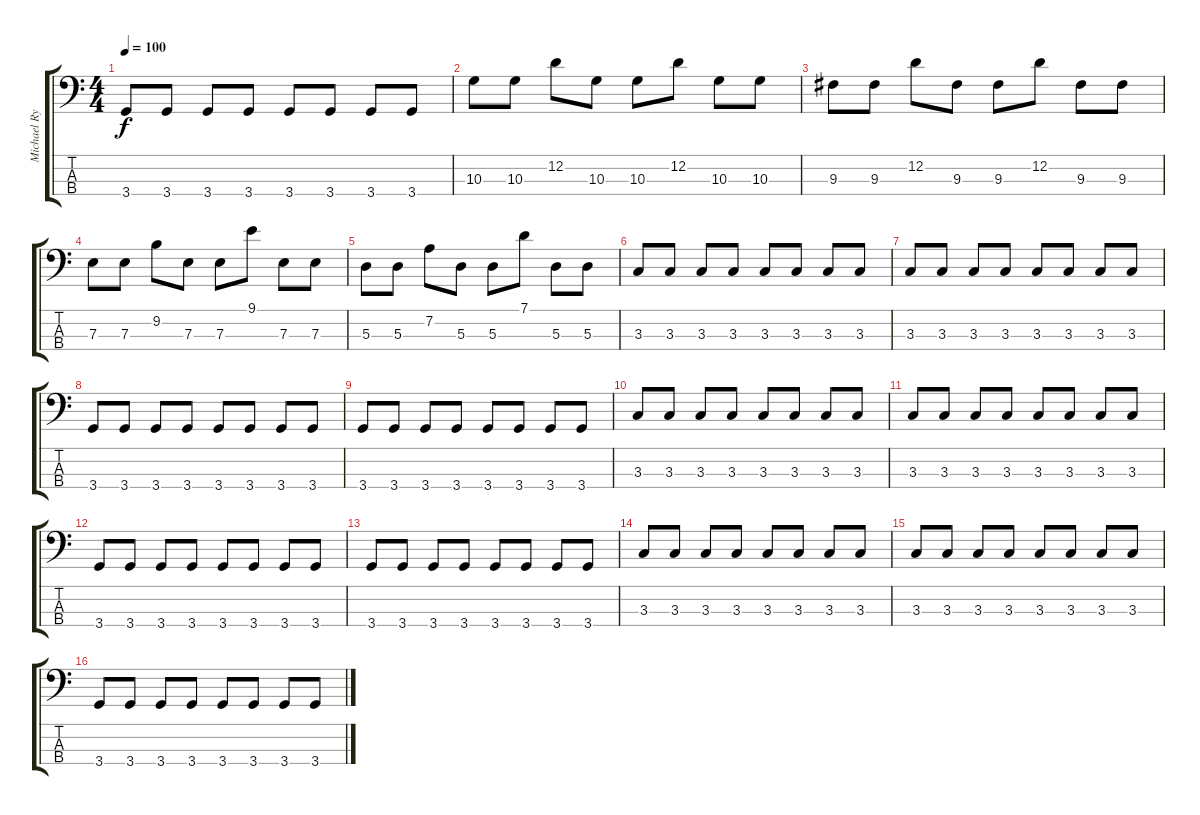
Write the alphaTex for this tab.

\track ("Michael Ryan Prichard (Bass)" "Michael Ry") {instrument electricbasspick}
\staff {score tabs}
\tuning (G2 D2 A1 E1) {hide}
\ts (4 4)
\tempo 100
\clef f4
\ks c
3.4.8{dy f} 3.4.8 3.4.8 3.4.8 3.4.8 3.4.8 3.4.8 3.4.8 |
10.3.8 10.3.8 12.2.8 10.3.8 10.3.8 12.2.8 10.3.8 10.3.8 |
9.3.8 9.3.8 12.2.8 9.3.8 9.3.8 12.2.8 9.3.8 9.3.8 |
7.3.8 7.3.8 9.2.8 7.3.8 7.3.8 9.1.8 7.3.8 7.3.8 |
5.3.8 5.3.8 7.2.8 5.3.8 5.3.8 7.1.8 5.3.8 5.3.8 |
3.3.8 3.3.8 3.3.8 3.3.8 3.3.8 3.3.8 3.3.8 3.3.8 |
3.3.8 3.3.8 3.3.8 3.3.8 3.3.8 3.3.8 3.3.8 3.3.8 |
3.4.8 3.4.8 3.4.8 3.4.8 3.4.8 3.4.8 3.4.8 3.4.8 |
3.4.8 3.4.8 3.4.8 3.4.8 3.4.8 3.4.8 3.4.8 3.4.8 |
3.3.8 3.3.8 3.3.8 3.3.8 3.3.8 3.3.8 3.3.8 3.3.8 |
3.3.8 3.3.8 3.3.8 3.3.8 3.3.8 3.3.8 3.3.8 3.3.8 |
3.4.8 3.4.8 3.4.8 3.4.8 3.4.8 3.4.8 3.4.8 3.4.8 |
3.4.8 3.4.8 3.4.8 3.4.8 3.4.8 3.4.8 3.4.8 3.4.8 |
3.3.8 3.3.8 3.3.8 3.3.8 3.3.8 3.3.8 3.3.8 3.3.8 |
3.3.8 3.3.8 3.3.8 3.3.8 3.3.8 3.3.8 3.3.8 3.3.8 |
3.4.8 3.4.8 3.4.8 3.4.8 3.4.8 3.4.8 3.4.8 3.4.8
